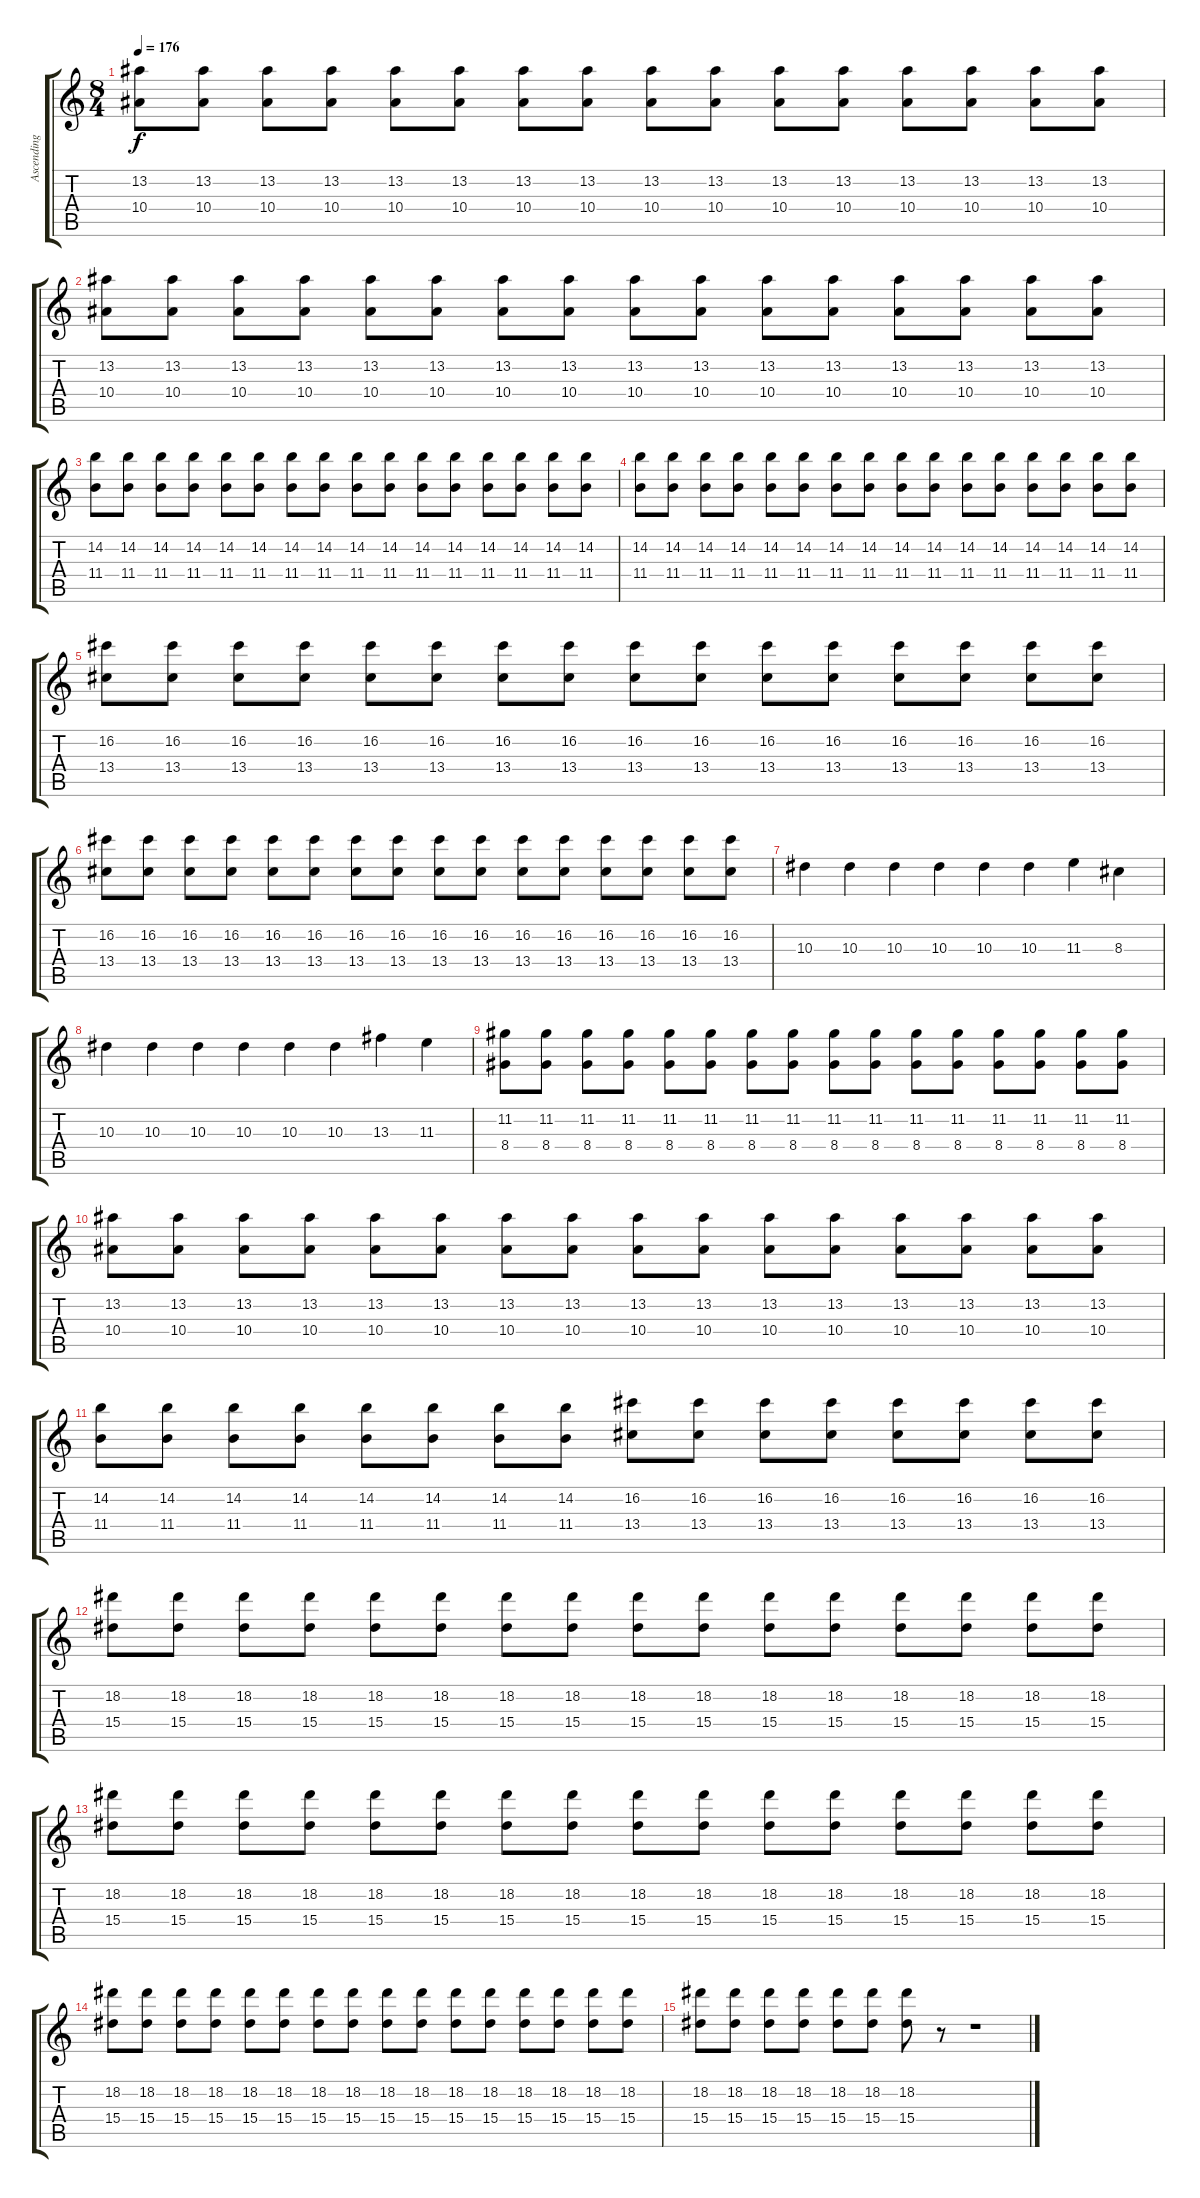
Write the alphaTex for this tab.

\track ("Ascending Track" "Ascending ") {instrument overdrivenguitar}
\staff {score tabs}
\tuning (D4 A3 F3 C3 G2 C2) {hide}
\ts (8 4)
\tempo 176
\clef g2
\ks c
(13.2 10.4).8{dy f} (13.2 10.4).8 (13.2 10.4).8 (13.2 10.4).8 (13.2 10.4).8 (13.2 10.4).8 (13.2 10.4).8 (13.2 10.4).8 (13.2 10.4).8 (13.2 10.4).8 (13.2 10.4).8 (13.2 10.4).8 (13.2 10.4).8 (13.2 10.4).8 (13.2 10.4).8 (13.2 10.4).8 |
(13.2 10.4).8 (13.2 10.4).8 (13.2 10.4).8 (13.2 10.4).8 (13.2 10.4).8 (13.2 10.4).8 (13.2 10.4).8 (13.2 10.4).8 (13.2 10.4).8 (13.2 10.4).8 (13.2 10.4).8 (13.2 10.4).8 (13.2 10.4).8 (13.2 10.4).8 (13.2 10.4).8 (13.2 10.4).8 |
(14.2 11.4).8 (14.2 11.4).8 (14.2 11.4).8 (14.2 11.4).8 (14.2 11.4).8 (14.2 11.4).8 (14.2 11.4).8 (14.2 11.4).8 (14.2 11.4).8 (14.2 11.4).8 (14.2 11.4).8 (14.2 11.4).8 (14.2 11.4).8 (14.2 11.4).8 (14.2 11.4).8 (14.2 11.4).8 |
(14.2 11.4).8 (14.2 11.4).8 (14.2 11.4).8 (14.2 11.4).8 (14.2 11.4).8 (14.2 11.4).8 (14.2 11.4).8 (14.2 11.4).8 (14.2 11.4).8 (14.2 11.4).8 (14.2 11.4).8 (14.2 11.4).8 (14.2 11.4).8 (14.2 11.4).8 (14.2 11.4).8 (14.2 11.4).8 |
(16.2 13.4).8 (16.2 13.4).8 (16.2 13.4).8 (16.2 13.4).8 (16.2 13.4).8 (16.2 13.4).8 (16.2 13.4).8 (16.2 13.4).8 (16.2 13.4).8 (16.2 13.4).8 (16.2 13.4).8 (16.2 13.4).8 (16.2 13.4).8 (16.2 13.4).8 (16.2 13.4).8 (16.2 13.4).8 |
(16.2 13.4).8 (16.2 13.4).8 (16.2 13.4).8 (16.2 13.4).8 (16.2 13.4).8 (16.2 13.4).8 (16.2 13.4).8 (16.2 13.4).8 (16.2 13.4).8 (16.2 13.4).8 (16.2 13.4).8 (16.2 13.4).8 (16.2 13.4).8 (16.2 13.4).8 (16.2 13.4).8 (16.2 13.4).8 |
10.3.4 10.3.4 10.3.4 10.3.4 10.3.4 10.3.4 11.3.4 8.3.4 |
10.3.4 10.3.4 10.3.4 10.3.4 10.3.4 10.3.4 13.3.4 11.3.4 |
(11.2 8.4).8 (11.2 8.4).8 (11.2 8.4).8 (11.2 8.4).8 (11.2 8.4).8 (11.2 8.4).8 (11.2 8.4).8 (11.2 8.4).8 (11.2 8.4).8 (11.2 8.4).8 (11.2 8.4).8 (11.2 8.4).8 (11.2 8.4).8 (11.2 8.4).8 (11.2 8.4).8 (11.2 8.4).8 |
(13.2 10.4).8 (13.2 10.4).8 (13.2 10.4).8 (13.2 10.4).8 (13.2 10.4).8 (13.2 10.4).8 (13.2 10.4).8 (13.2 10.4).8 (13.2 10.4).8 (13.2 10.4).8 (13.2 10.4).8 (13.2 10.4).8 (13.2 10.4).8 (13.2 10.4).8 (13.2 10.4).8 (13.2 10.4).8 |
(14.2 11.4).8 (14.2 11.4).8 (14.2 11.4).8 (14.2 11.4).8 (14.2 11.4).8 (14.2 11.4).8 (14.2 11.4).8 (14.2 11.4).8 (16.2 13.4).8 (16.2 13.4).8 (16.2 13.4).8 (16.2 13.4).8 (16.2 13.4).8 (16.2 13.4).8 (16.2 13.4).8 (16.2 13.4).8 |
(18.2 15.4).8 (18.2 15.4).8 (18.2 15.4).8 (18.2 15.4).8 (18.2 15.4).8 (18.2 15.4).8 (18.2 15.4).8 (18.2 15.4).8 (18.2 15.4).8 (18.2 15.4).8 (18.2 15.4).8 (18.2 15.4).8 (18.2 15.4).8 (18.2 15.4).8 (18.2 15.4).8 (18.2 15.4).8 |
(18.2 15.4).8 (18.2 15.4).8 (18.2 15.4).8 (18.2 15.4).8 (18.2 15.4).8 (18.2 15.4).8 (18.2 15.4).8 (18.2 15.4).8 (18.2 15.4).8 (18.2 15.4).8 (18.2 15.4).8 (18.2 15.4).8 (18.2 15.4).8 (18.2 15.4).8 (18.2 15.4).8 (18.2 15.4).8 |
(18.2 15.4).8 (18.2 15.4).8 (18.2 15.4).8 (18.2 15.4).8 (18.2 15.4).8 (18.2 15.4).8 (18.2 15.4).8 (18.2 15.4).8 (18.2 15.4).8 (18.2 15.4).8 (18.2 15.4).8 (18.2 15.4).8 (18.2 15.4).8 (18.2 15.4).8 (18.2 15.4).8 (18.2 15.4).8 |
(18.2 15.4).8 (18.2 15.4).8 (18.2 15.4).8 (18.2 15.4).8 (18.2 15.4).8 (18.2 15.4).8 (18.2 15.4).8 r.8 r.1
